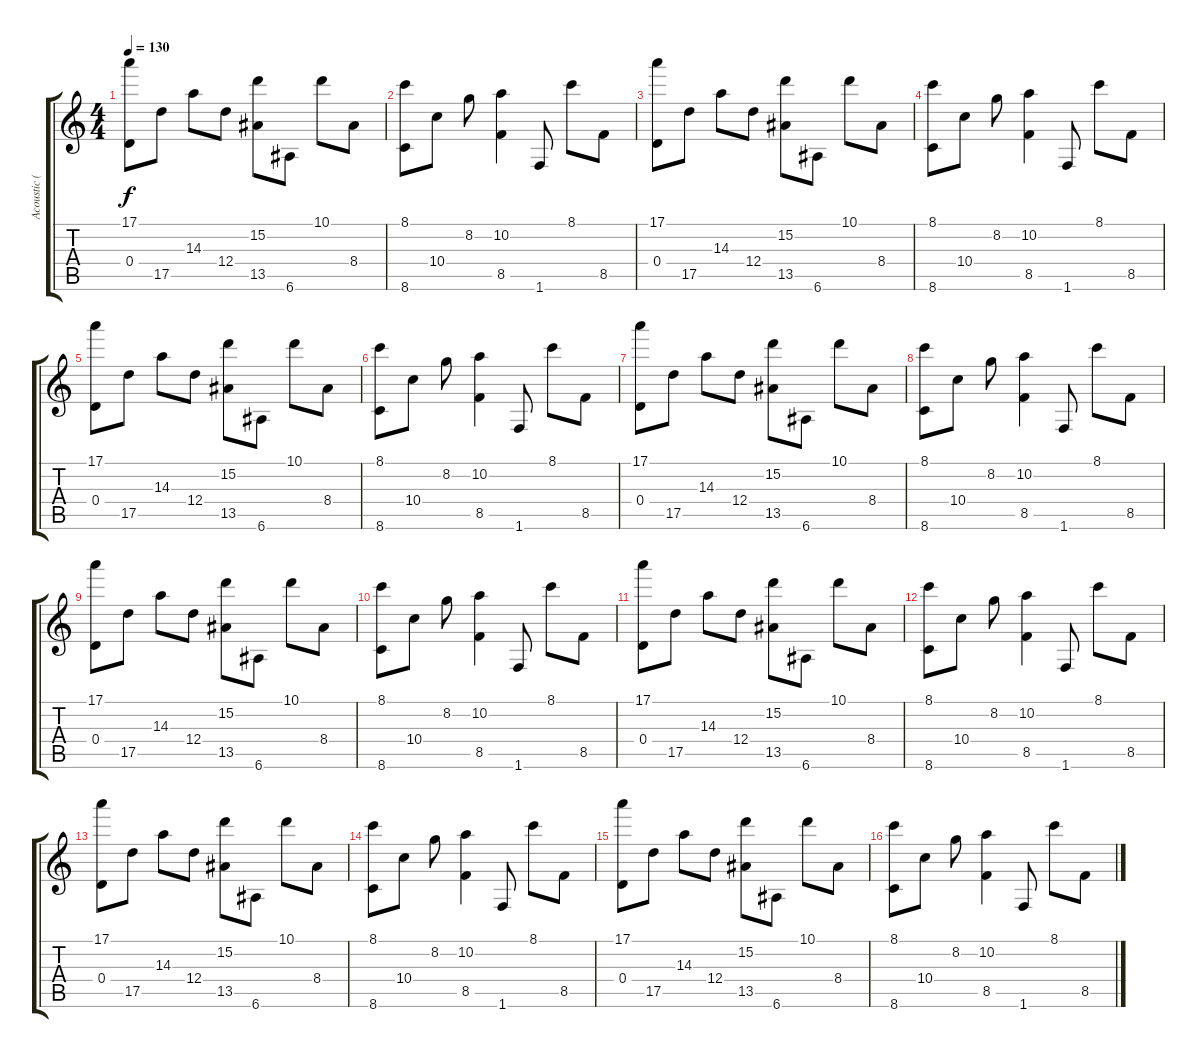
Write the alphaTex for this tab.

\track ("Acoustic (nylon)" "Acoustic (") {instrument acousticguitarnylon}
\staff {score tabs}
\tuning (E4 B3 G3 D3 A2 E2) {hide}
\ts (4 4)
\tempo 130
\clef g2
\ks c
(17.1 0.4).8{dy f} 17.5.8 14.3.8 12.4.8 (15.2 13.5).8 6.6.8 10.1.8 8.4.8 |
(8.1 8.6).8 10.4.8 8.2.8 (10.2 8.5).4 1.6.8 8.1.8 8.5.8 |
(17.1 0.4).8 17.5.8 14.3.8 12.4.8 (15.2 13.5).8 6.6.8 10.1.8 8.4.8 |
(8.1 8.6).8 10.4.8 8.2.8 (10.2 8.5).4 1.6.8 8.1.8 8.5.8 |
(17.1 0.4).8 17.5.8 14.3.8 12.4.8 (15.2 13.5).8 6.6.8 10.1.8 8.4.8 |
(8.1 8.6).8 10.4.8 8.2.8 (10.2 8.5).4 1.6.8 8.1.8 8.5.8 |
(17.1 0.4).8 17.5.8 14.3.8 12.4.8 (15.2 13.5).8 6.6.8 10.1.8 8.4.8 |
(8.1 8.6).8 10.4.8 8.2.8 (10.2 8.5).4 1.6.8 8.1.8 8.5.8 |
(17.1 0.4).8 17.5.8 14.3.8 12.4.8 (15.2 13.5).8 6.6.8 10.1.8 8.4.8 |
(8.1 8.6).8 10.4.8 8.2.8 (10.2 8.5).4 1.6.8 8.1.8 8.5.8 |
(17.1 0.4).8 17.5.8 14.3.8 12.4.8 (15.2 13.5).8 6.6.8 10.1.8 8.4.8 |
(8.1 8.6).8 10.4.8 8.2.8 (10.2 8.5).4 1.6.8 8.1.8 8.5.8 |
(17.1 0.4).8 17.5.8 14.3.8 12.4.8 (15.2 13.5).8 6.6.8 10.1.8 8.4.8 |
(8.1 8.6).8 10.4.8 8.2.8 (10.2 8.5).4 1.6.8 8.1.8 8.5.8 |
(17.1 0.4).8 17.5.8 14.3.8 12.4.8 (15.2 13.5).8 6.6.8 10.1.8 8.4.8 |
(8.1 8.6).8 10.4.8 8.2.8 (10.2 8.5).4 1.6.8 8.1.8 8.5.8
